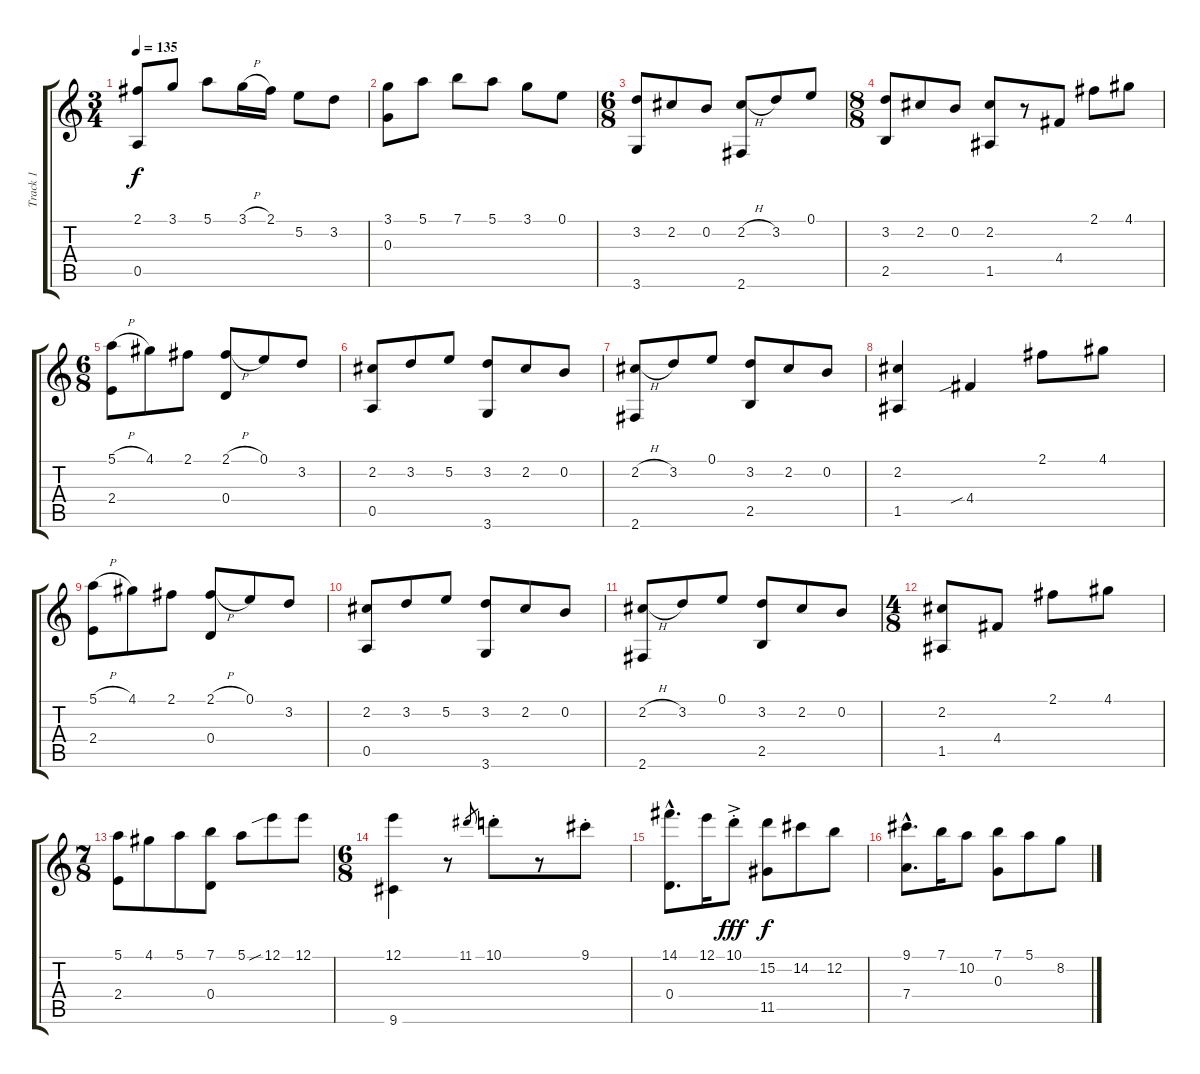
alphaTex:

\track ("Track 1" "Track 1") {instrument acousticguitarnylon}
\staff {score tabs}
\tuning (E4 B3 G3 D3 A2 E2) {hide}
\ts (3 4)
\tempo 135
\clef g2
\ks c
(2.1 0.5).8{dy f} 3.1.8 5.1.8 3.1{h}.16 2.1.16 5.2.8 3.2.8 |
(3.1 0.3).8 5.1.8 7.1.8 5.1.8 3.1.8 0.1.8 |
\ts (6 8)
(3.2 3.6).8 2.2.8 0.2.8 (2.2{h} 2.6).8 3.2.8 0.1.8 |
\ts (8 8)
(3.2 2.5).8 2.2.8 0.2.8 (2.2 1.5).8 r.8 4.4.8 2.1.8 4.1.8 |
\ts (6 8)
(5.1{h} 2.4).8 4.1.8 2.1.8 (2.1{h} 0.4).8 0.1.8 3.2.8 |
(2.2 0.5).8 3.2.8 5.2.8 (3.2 3.6).8 2.2.8 0.2.8 |
(2.2{h} 2.6).8 3.2.8 0.1.8 (3.2 2.5).8 2.2.8 0.2.8 |
(2.2 1.5).4 4.4{sib}.4 2.1.8 4.1.8 |
(5.1{h} 2.4).8 4.1.8 2.1.8 (2.1{h} 0.4).8 0.1.8 3.2.8 |
(2.2 0.5).8 3.2.8 5.2.8 (3.2 3.6).8 2.2.8 0.2.8 |
(2.2{h} 2.6).8 3.2.8 0.1.8 (3.2 2.5).8 2.2.8 0.2.8 |
\ts (4 8)
(2.2 1.5).8 4.4.8 2.1.8 4.1.8 |
\ts (7 8)
(5.1 2.4).8 4.1.8 5.1.8 (7.1 0.4).8 5.1.8 12.1{sib}.8 12.1.8 |
\ts (6 8)
(12.1 9.6).4 r.8 11.1.8{gr} 10.1{st}.8 r.8 9.1{st}.8 |
(14.1{hac} 0.4{hac}).8{d} 12.1.16 10.1{ac st}.8{dy fff} (15.2 11.5).8{dy f} 14.2.8 12.2.8 |
(9.1{hac} 7.4{hac}).8{d} 7.1.16 10.2.8 (7.1 0.3).8 5.1.8 8.2.8
